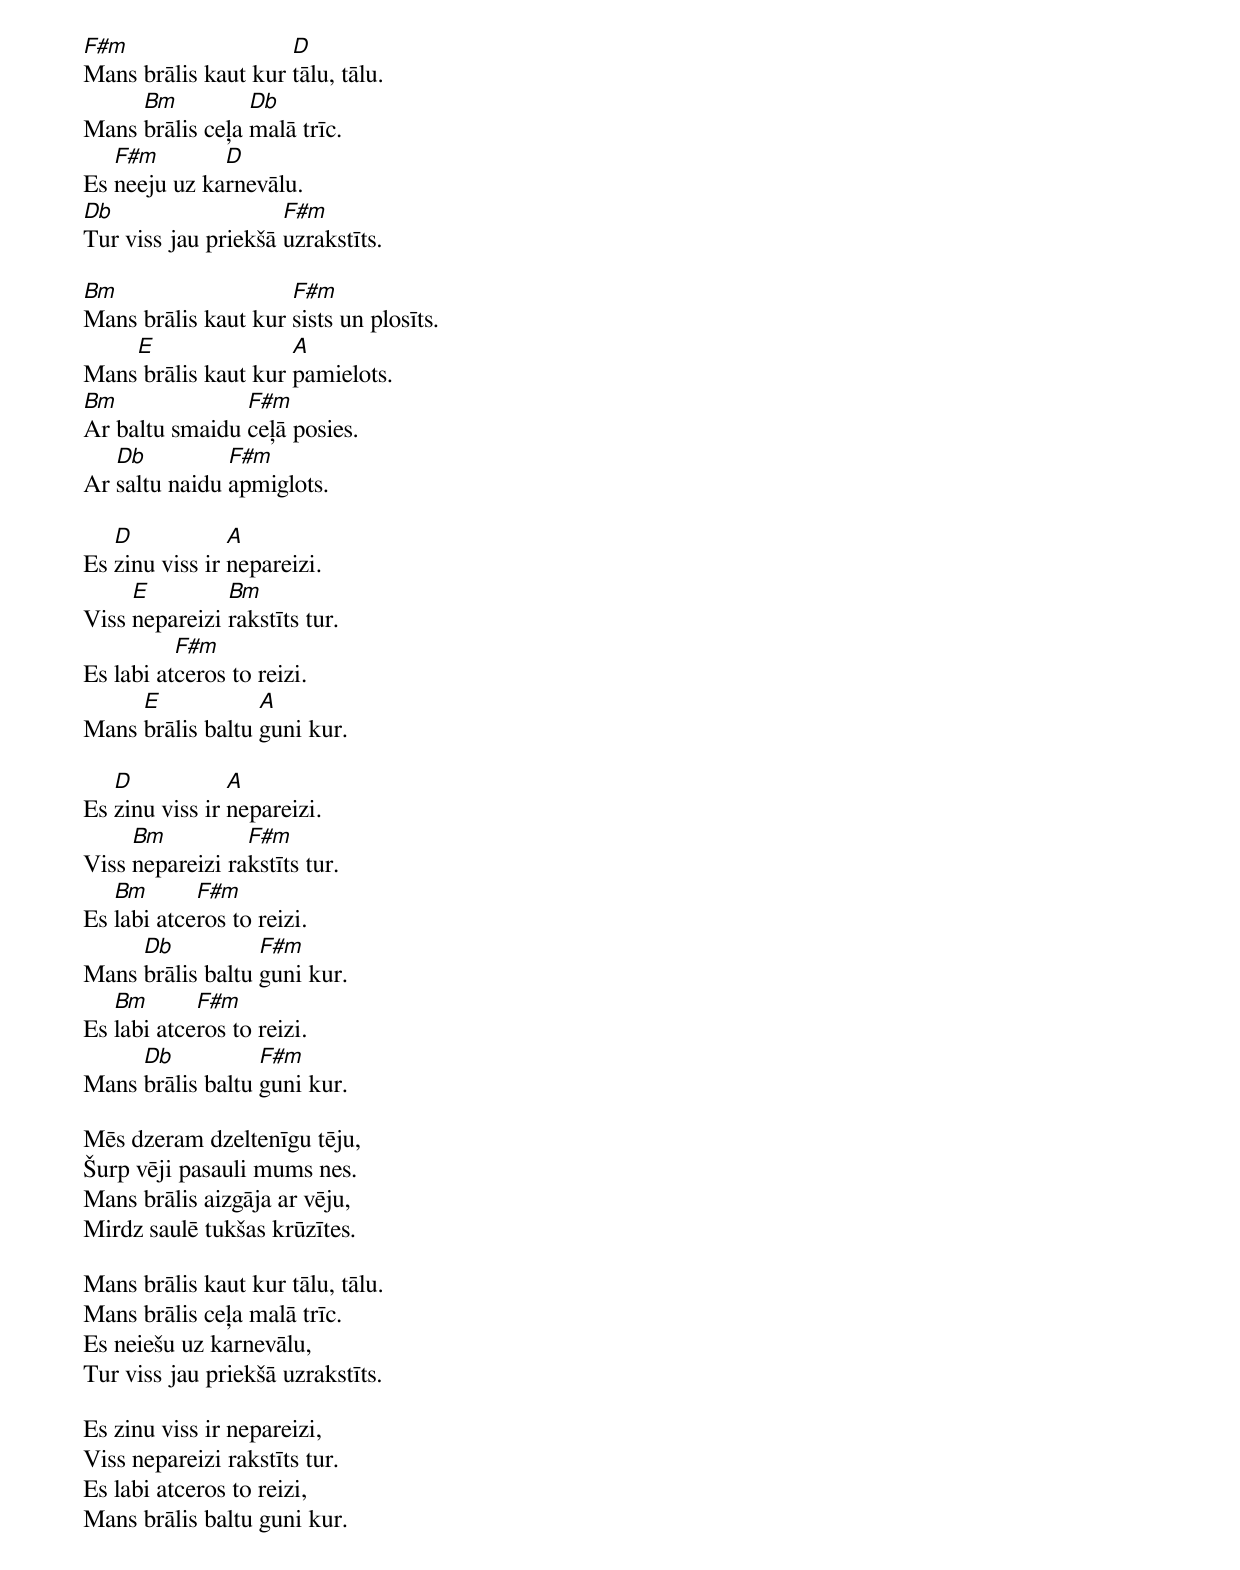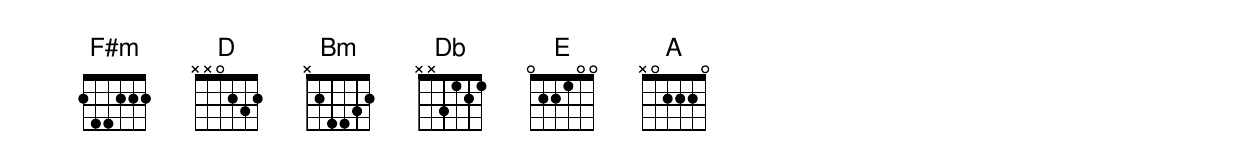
F#m                  D
Mans brālis kaut kur tālu, tālu.
     Bm          Db
Mans brālis ceļa malā trīc.
   F#m        D
Es neeju uz karnevālu.
Db                   F#m
Tur viss jau priekšā uzrakstīts.

Bm                   F#m
Mans brālis kaut kur sists un plosīts.
    E                A
Mans brālis kaut kur pamielots.
Bm              F#m
Ar baltu smaidu ceļā posies.
   Db          F#m
Ar saltu naidu apmiglots.

   D            A
Es zinu viss ir nepareizi.
     E         Bm
Viss nepareizi rakstīts tur.
          F#m
Es labi atceros to reizi.
     E            A
Mans brālis baltu guni kur.

   D            A
Es zinu viss ir nepareizi.
     Bm          F#m
Viss nepareizi rakstīts tur.
   Bm       F#m
Es labi atceros to reizi.
     Db           F#m
Mans brālis baltu guni kur.
   Bm       F#m
Es labi atceros to reizi.
     Db           F#m
Mans brālis baltu guni kur.

Mēs dzeram dzeltenīgu tēju,
Šurp vēji pasauli mums nes.
Mans brālis aizgāja ar vēju,
Mirdz saulē tukšas krūzītes.

Mans brālis kaut kur tālu, tālu.
Mans brālis ceļa malā trīc.
Es neiešu uz karnevālu,
Tur viss jau priekšā uzrakstīts.

Es zinu viss ir nepareizi,
Viss nepareizi rakstīts tur.
Es labi atceros to reizi,
Mans brālis baltu guni kur.
